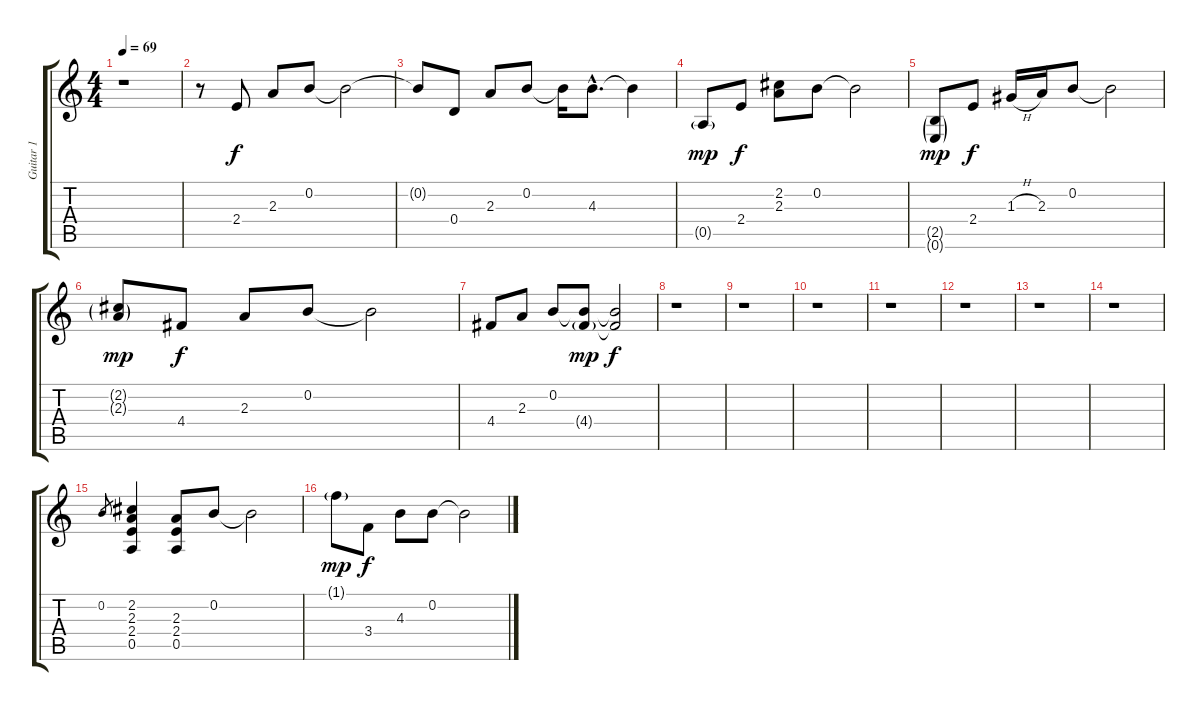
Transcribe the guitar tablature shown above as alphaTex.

\track ("Guitar 1" "Guitar 1") {instrument electricguitarclean}
\staff {score tabs}
\tuning (E4 B3 G3 D3 A2 E2) {hide}
\ts (4 4)
\tempo 69
\clef g2
\ks c
r.1{dy f instrument electricguitarclean} |
r.8 2.4.8 2.3.8 0.2.8 0.2{t}.2 |
0.2{t}.8 0.4.8 2.3.8 0.2.8 0.2{t}.16 4.3{hac}.8{d} 4.3{t}.4 |
0.5{g}.8{dy mp} 2.4.8{dy f} (2.2 2.3).8 0.2.8 0.2{t}.2 |
(2.5{g} 0.6{g}).8{dy mp} 2.4.8{dy f} 1.3{h}.16 2.3.16 0.2.8 0.2{t}.2 |
(2.2{g} 2.3{g}).8{dy mp} 4.4.8{dy f} 2.3.8 0.2.8 0.2{t}.2 |
4.4.8 2.3.8 0.2.8 (0.2{t} 4.4{g}).8{dy mp} (0.2{t} 4.4{t}).2{dy f} |
r.1 |
r.1 |
r.1 |
r.1 |
r.1 |
r.1 |
r.1 |
0.2.8{gr} (2.2 2.3 2.4 0.5).4 (2.3 2.4 0.5).8 0.2.8 0.2{t}.2 |
1.1{g}.8{dy mp} 3.4.8{dy f} 4.3.8 0.2.8 0.2{t}.2
